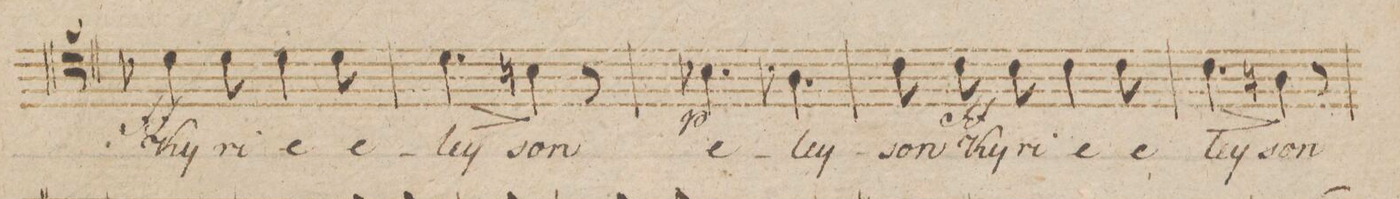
**kern	**text	**dynam
*I"Tenore.	*	*
*clefC4	*	*
*k[b-]	*	*
*M6/8	*	*
4d\	Ky-	ff
8d\	-ri-	.
4d\	-e	.
8d\	e-	.
=83	=83	=83
4.d\	-ley-	>
4Bn\	-son	]
8r	.	.
=84	=84	=84
4.B-X\	e-	p
4.A-X\	-ley-	.
=85	=85	=85
8c\	-son	.
8c\	Ky-	ff
8c\	-ri-	.
4c\	-e	.
8c\	e-	.
=86	=86	=86
4.c\	-ley-	>
4An\	-son	]
8r	.	.
=87	=87	=87
*-	*-	*-
